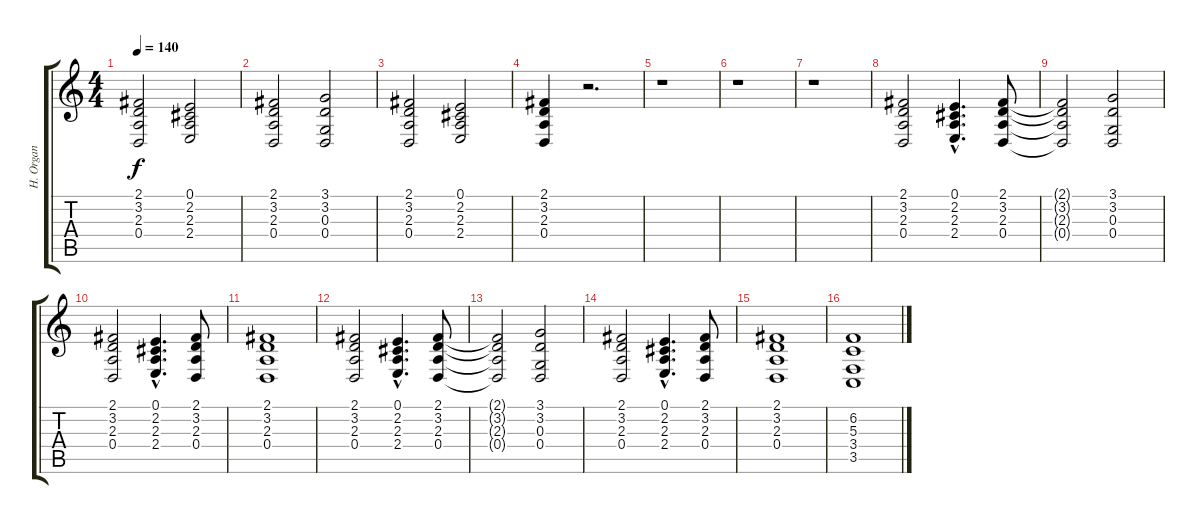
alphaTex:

\track ("H. Organ" "H. Organ") {instrument drawbarorgan}
\staff {score tabs}
\tuning (E4 B3 G3 D3 A2 E2) {hide}
\ts (4 4)
\tempo 140
\clef g2
\ks c
(2.1 3.2 2.3 0.4).2{dy f} (0.1 2.2 2.3 2.4).2 |
(2.1 3.2 2.3 0.4).2 (3.1 3.2 0.3 0.4).2 |
(2.1 3.2 2.3 0.4).2 (0.1 2.2 2.3 2.4).2 |
(2.1 3.2 2.3 0.4).4 r.2{d} |
r.1 |
r.1 |
r.1 |
(2.1 3.2 2.3 0.4).2 (0.1{hac} 2.2{hac} 2.3{hac} 2.4{hac}).4{d} (2.1 3.2 2.3 0.4).8 |
(2.1{t} 3.2{t} 2.3{t} 0.4{t}).2 (3.1 3.2 0.3 0.4).2 |
(2.1 3.2 2.3 0.4).2 (0.1{hac} 2.2{hac} 2.3{hac} 2.4{hac}).4{d} (2.1 3.2 2.3 0.4).8 |
(2.1 3.2 2.3 0.4).1 |
(2.1 3.2 2.3 0.4).2 (0.1{hac} 2.2{hac} 2.3{hac} 2.4{hac}).4{d} (2.1 3.2 2.3 0.4).8 |
(2.1{t} 3.2{t} 2.3{t} 0.4{t}).2 (3.1 3.2 0.3 0.4).2 |
(2.1 3.2 2.3 0.4).2 (0.1{hac} 2.2{hac} 2.3{hac} 2.4{hac}).4{d} (2.1 3.2 2.3 0.4).8 |
(2.1 3.2 2.3 0.4).1 |
(6.2 5.3 3.4 3.5).1
